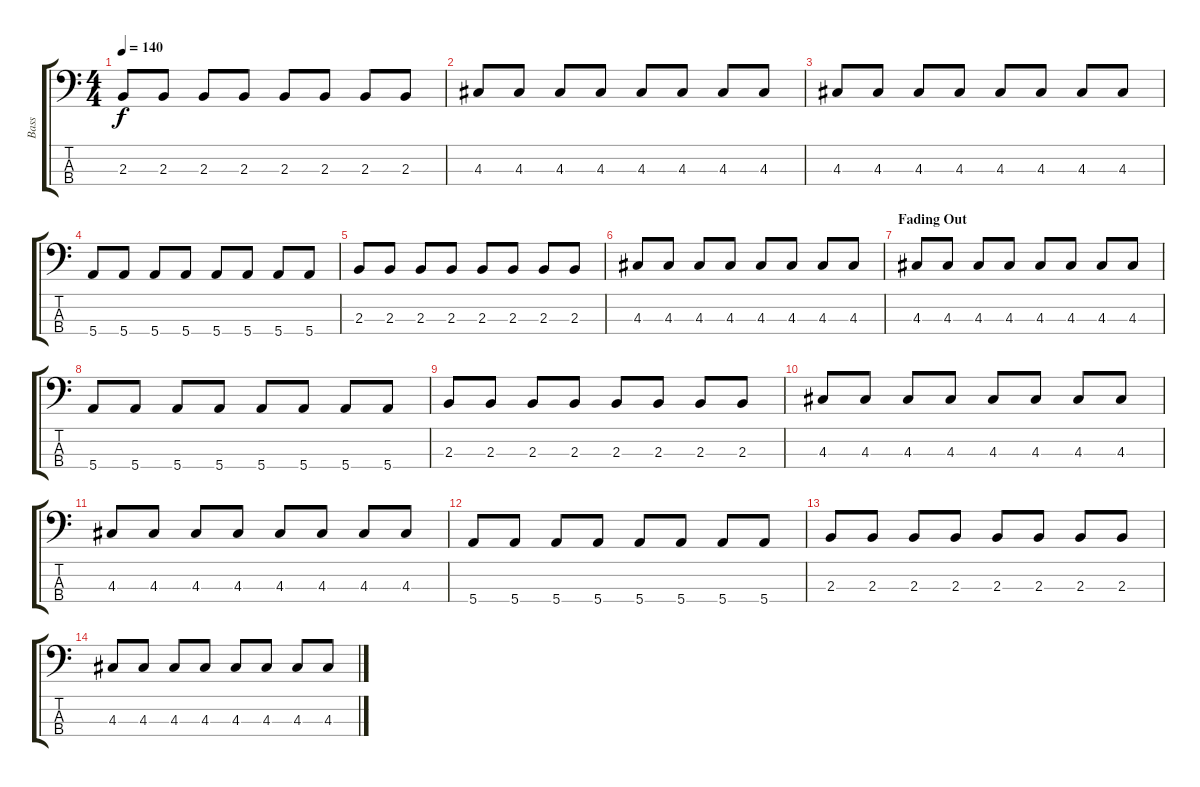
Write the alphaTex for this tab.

\track ("Bass" "Bass") {instrument electricbassfinger}
\staff {score tabs}
\tuning (G2 D2 A1 E1) {hide}
\ts (4 4)
\tempo 140
\clef f4
\ks c
2.3.8{dy f} 2.3.8 2.3.8 2.3.8 2.3.8 2.3.8 2.3.8 2.3.8 |
4.3.8 4.3.8 4.3.8 4.3.8 4.3.8 4.3.8 4.3.8 4.3.8 |
4.3.8 4.3.8 4.3.8 4.3.8 4.3.8 4.3.8 4.3.8 4.3.8 |
5.4.8 5.4.8 5.4.8 5.4.8 5.4.8 5.4.8 5.4.8 5.4.8 |
2.3.8 2.3.8 2.3.8 2.3.8 2.3.8 2.3.8 2.3.8 2.3.8 |
4.3.8 4.3.8 4.3.8 4.3.8 4.3.8 4.3.8 4.3.8 4.3.8 |
\section ("" "Fading Out")
4.3.8 4.3.8 4.3.8 4.3.8 4.3.8 4.3.8 4.3.8 4.3.8 |
5.4.8 5.4.8 5.4.8 5.4.8 5.4.8 5.4.8 5.4.8 5.4.8 |
2.3.8 2.3.8 2.3.8 2.3.8 2.3.8 2.3.8 2.3.8 2.3.8 |
4.3.8 4.3.8 4.3.8 4.3.8 4.3.8 4.3.8 4.3.8 4.3.8 |
4.3.8 4.3.8 4.3.8 4.3.8 4.3.8 4.3.8 4.3.8 4.3.8 |
5.4.8 5.4.8 5.4.8 5.4.8 5.4.8 5.4.8 5.4.8 5.4.8 |
2.3.8 2.3.8 2.3.8 2.3.8 2.3.8 2.3.8 2.3.8 2.3.8 |
4.3.8 4.3.8 4.3.8 4.3.8 4.3.8 4.3.8 4.3.8 4.3.8
